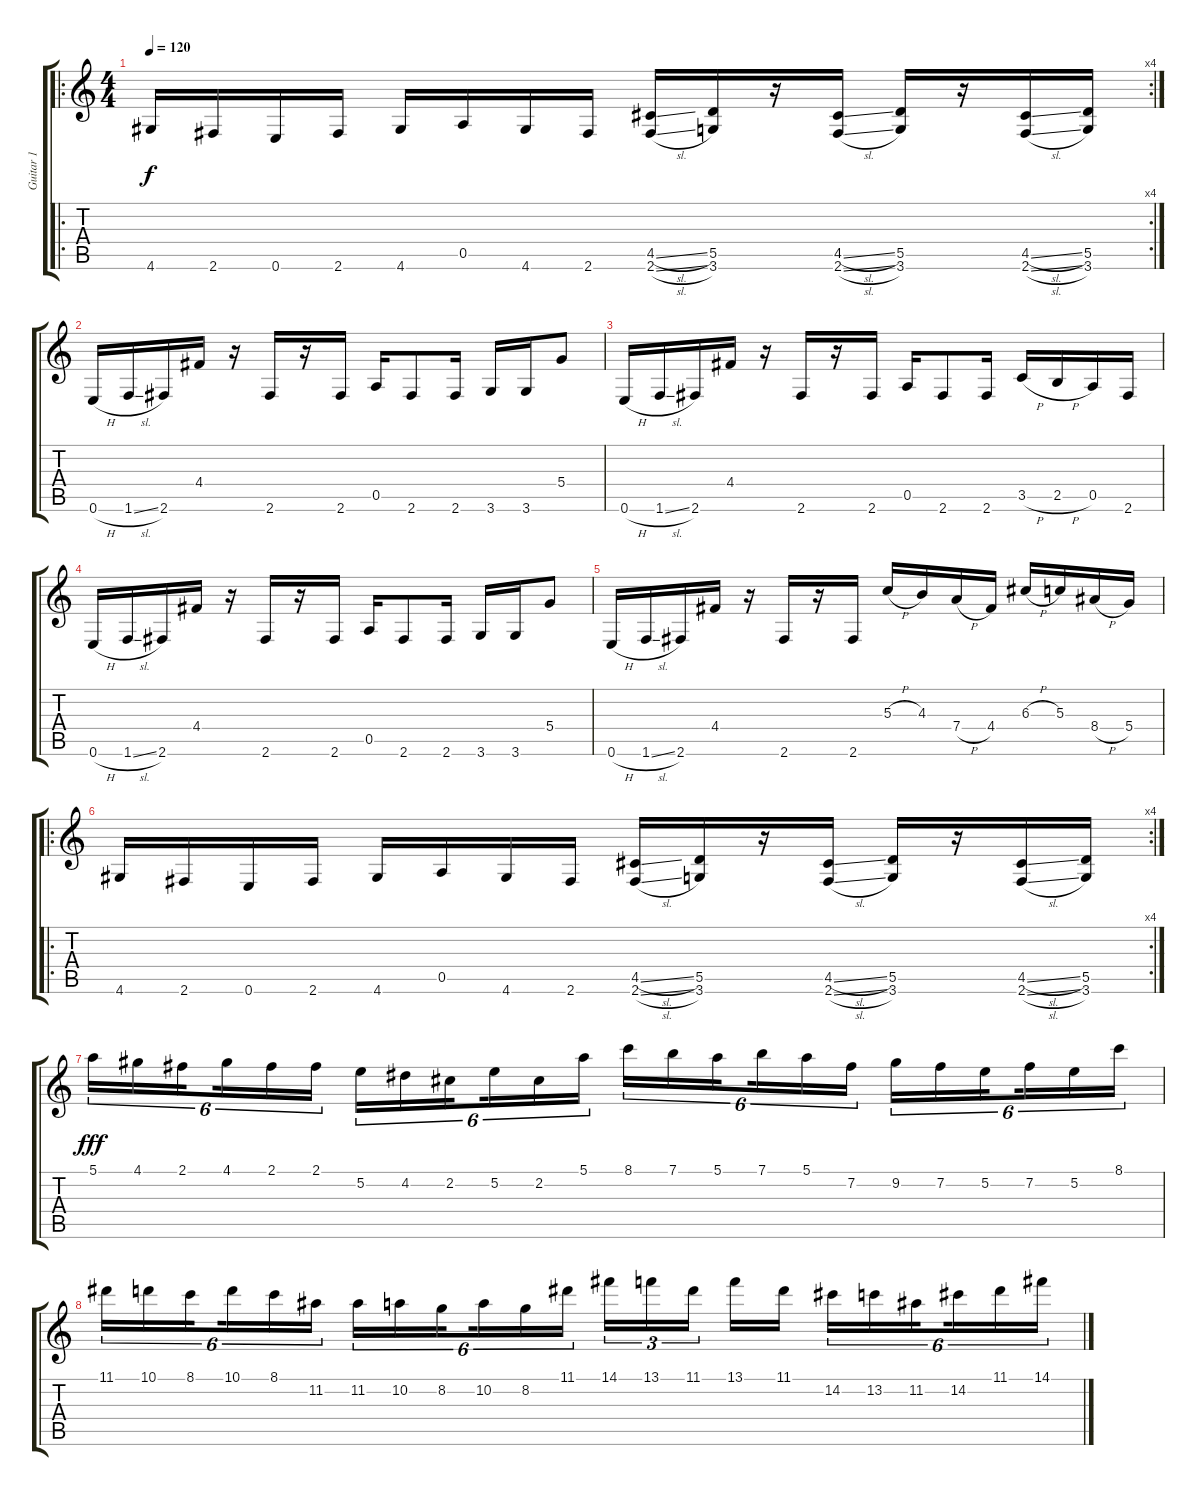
\track ("Guitar 1" "Guitar 1") {instrument overdrivenguitar}
\staff {score tabs}
\tuning (E4 B3 G3 D3 A2 E2) {hide}
\ro
\rc 4
\ts (4 4)
\tempo 120
\clef g2
\ks c
4.6.16{dy f} 2.6.16 0.6.16 2.6.16 4.6.16 0.5.16 4.6.16 2.6.16 (4.5{sl} 2.6{sl}).16 (5.5 3.6).16 r.16 (4.5{sl} 2.6{sl}).16 (5.5 3.6).16 r.16 (4.5{sl} 2.6{sl}).16 (5.5 3.6).16 |
0.6{h}.16 1.6{sl}.16 2.6.16 4.4.16 r.16 2.6.16 r.16 2.6.16 0.5.16 2.6.8 2.6.16 3.6.16 3.6.16 5.4.8 |
0.6{h}.16 1.6{sl}.16 2.6.16 4.4.16 r.16 2.6.16 r.16 2.6.16 0.5.16 2.6.8 2.6.16 3.5{h}.16 2.5{h}.16 0.5.16 2.6.16 |
0.6{h}.16 1.6{sl}.16 2.6.16 4.4.16 r.16 2.6.16 r.16 2.6.16 0.5.16 2.6.8 2.6.16 3.6.16 3.6.16 5.4.8 |
0.6{h}.16 1.6{sl}.16 2.6.16 4.4.16 r.16 2.6.16 r.16 2.6.16 5.3{h}.16 4.3.16 7.4{h}.16 4.4.16 6.3{h}.16 5.3.16 8.4{h}.16 5.4.16 |
\ro
\rc 4
4.6.16 2.6.16 0.6.16 2.6.16 4.6.16 0.5.16 4.6.16 2.6.16 (4.5{sl} 2.6{sl}).16 (5.5 3.6).16 r.16 (4.5{sl} 2.6{sl}).16 (5.5 3.6).16 r.16 (4.5{sl} 2.6{sl}).16 (5.5 3.6).16 |
5.1.16{tu (6 4) dy fff} 4.1.16{tu (6 4)} 2.1.16{tu (6 4) beam splitsecondary} 4.1.16{tu (6 4)} 2.1.16{tu (6 4)} 2.1.16{tu (6 4)} 5.2.16{tu (6 4)} 4.2.16{tu (6 4)} 2.2.16{tu (6 4) beam splitsecondary} 5.2.16{tu (6 4)} 2.2.16{tu (6 4)} 5.1.16{tu (6 4)} 8.1.16{tu (6 4)} 7.1.16{tu (6 4)} 5.1.16{tu (6 4) beam splitsecondary} 7.1.16{tu (6 4)} 5.1.16{tu (6 4)} 7.2.16{tu (6 4)} 9.2.16{tu (6 4)} 7.2.16{tu (6 4)} 5.2.16{tu (6 4) beam splitsecondary} 7.2.16{tu (6 4)} 5.2.16{tu (6 4)} 8.1.16{tu (6 4)} |
11.1.16{tu (6 4)} 10.1.16{tu (6 4)} 8.1.16{tu (6 4) beam splitsecondary} 10.1.16{tu (6 4)} 8.1.16{tu (6 4)} 11.2.16{tu (6 4)} 11.2.16{tu (6 4)} 10.2.16{tu (6 4)} 8.2.16{tu (6 4) beam splitsecondary} 10.2.16{tu (6 4)} 8.2.16{tu (6 4)} 11.1.16{tu (6 4)} 14.1.16{tu (3 2)} 13.1.16{tu (3 2)} 11.1.16{tu (3 2) beam splitsecondary} 13.1.16 11.1.16 14.2.16{tu (6 4)} 13.2.16{tu (6 4)} 11.2.16{tu (6 4) beam splitsecondary} 14.2.16{tu (6 4)} 11.1.16{tu (6 4)} 14.1.16{tu (6 4)}
